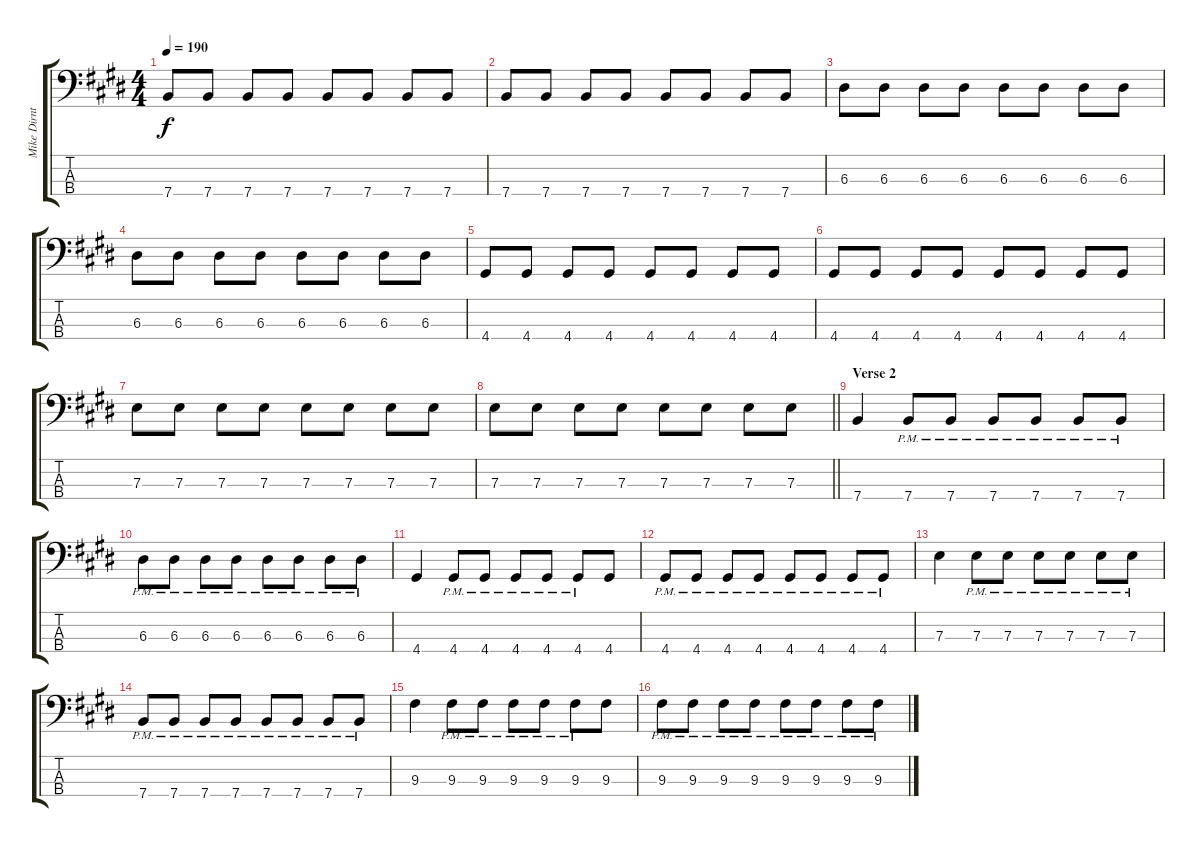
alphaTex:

\track ("Mike Dirnt (Bass)" "Mike Dirnt") {instrument electricbasspick}
\staff {score tabs}
\tuning (G2 D2 A1 E1) {hide}
\ts (4 4)
\tempo 190
\clef f4
\ks e
7.4.8{dy f} 7.4.8 7.4.8 7.4.8 7.4.8 7.4.8 7.4.8 7.4.8 |
7.4.8 7.4.8 7.4.8 7.4.8 7.4.8 7.4.8 7.4.8 7.4.8 |
6.3.8 6.3.8 6.3.8 6.3.8 6.3.8 6.3.8 6.3.8 6.3.8 |
6.3.8 6.3.8 6.3.8 6.3.8 6.3.8 6.3.8 6.3.8 6.3.8 |
4.4.8 4.4.8 4.4.8 4.4.8 4.4.8 4.4.8 4.4.8 4.4.8 |
4.4.8 4.4.8 4.4.8 4.4.8 4.4.8 4.4.8 4.4.8 4.4.8 |
7.3.8 7.3.8 7.3.8 7.3.8 7.3.8 7.3.8 7.3.8 7.3.8 |
\barLineRight lightlight
7.3.8 7.3.8 7.3.8 7.3.8 7.3.8 7.3.8 7.3.8 7.3.8 |
\section ("" "Verse 2")
7.4.4 7.4{pm}.8 7.4{pm}.8 7.4{pm}.8 7.4{pm}.8 7.4{pm}.8 7.4{pm}.8 |
6.3{pm}.8 6.3{pm}.8 6.3{pm}.8 6.3{pm}.8 6.3{pm}.8 6.3{pm}.8 6.3{pm}.8 6.3{pm}.8 |
4.4.4 4.4{pm}.8 4.4{pm}.8 4.4{pm}.8 4.4{pm}.8 4.4{pm}.8 4.4.8 |
4.4{pm}.8 4.4{pm}.8 4.4{pm}.8 4.4{pm}.8 4.4{pm}.8 4.4{pm}.8 4.4{pm}.8 4.4{pm}.8 |
7.3.4 7.3{pm}.8 7.3{pm}.8 7.3{pm}.8 7.3{pm}.8 7.3{pm}.8 7.3{pm}.8 |
7.4{pm}.8 7.4{pm}.8 7.4{pm}.8 7.4{pm}.8 7.4{pm}.8 7.4{pm}.8 7.4{pm}.8 7.4{pm}.8 |
9.3.4 9.3{pm}.8 9.3{pm}.8 9.3{pm}.8 9.3{pm}.8 9.3{pm}.8 9.3.8 |
9.3{pm}.8 9.3{pm}.8 9.3{pm}.8 9.3{pm}.8 9.3{pm}.8 9.3{pm}.8 9.3{pm}.8 9.3{pm}.8
